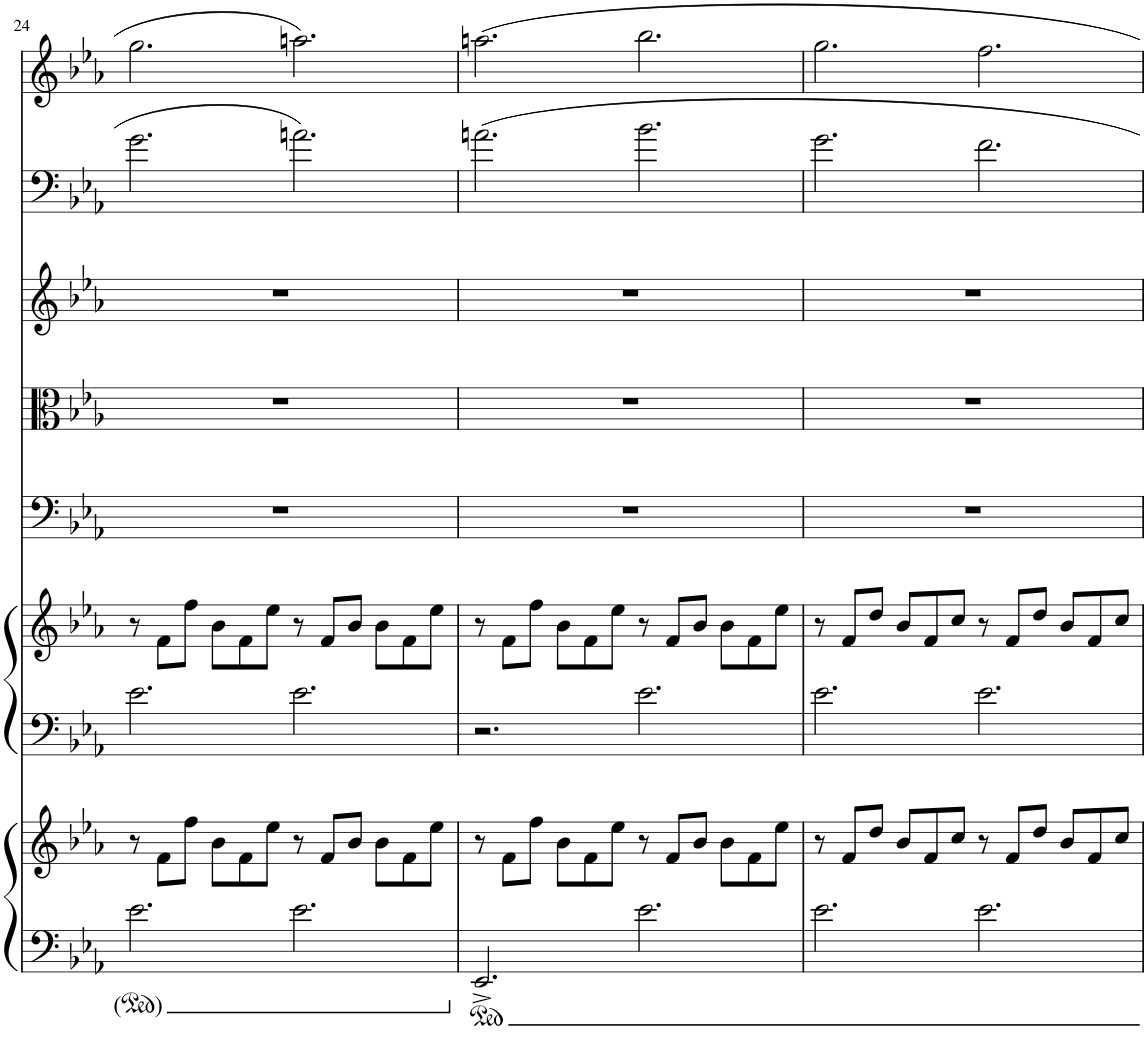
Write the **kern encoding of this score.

**kern	**kern	**kern	**kern	**kern	**kern	**kern	**kern	**kern
*part7	*part7	*part6	*part6	*part5	*part4	*part3	*part2	*part1
*staff9	*staff8	*staff7	*staff6	*staff5	*staff4	*staff3	*staff2	*staff1
*I"Piano	*	*I"Harp	*	*I"Violoncello	*I"Viola	*I"Women	*I"Bassoon	*I"Oboe
*I'Pno	*	*I'Hp	*	*I'Vc	*I'Vla	*	*I'Bsn	*I'Ob
!!LO:PB:g=z
*clefF4	*clefG2	*clefF4	*clefG2	*clefF4	*clefC3	*clefG2	*clefF4	*clefG2
*k[b-e-a-]	*k[b-e-a-]	*k[b-e-a-]	*k[b-e-a-]	*k[b-e-a-]	*k[b-e-a-]	*k[b-e-a-]	*k[b-e-a-]	*k[b-e-a-]
*M12/8	*M12/8	*M12/8	*M12/8	*M12/8	*M12/8	*M12/8	*M12/8	*M12/8
=24	=24	=24	=24	=24	=24	=24	=24	=24
2.e-\	8r	2.e-\	8r	1.r	1.r	1.r	2.g\	2.gg\
.	8f\L	.	8f\L	.	.	.	.	.
.	8ff\J	.	8ff\J	.	.	.	.	.
.	8b-\L	.	8b-\L	.	.	.	.	.
.	8f\	.	8f\	.	.	.	.	.
.	8ee-\J	.	8ee-\J	.	.	.	.	.
2.e-\	8r	2.e-\	8r	.	.	.	2.an\	2.aan\
.	8f/L	.	8f/L	.	.	.	.	.
.	8b-/J	.	8b-/J	.	.	.	.	.
.	8b-\L	.	8b-\L	.	.	.	.	.
.	8f\	.	8f\	.	.	.	.	.
.	8ee-\J	.	8ee-\J	.	.	.	.	.
=25	=25	=25	=25	=25	=25	=25	=25	=25
2.EE-^/	8r	2.r	8r	1.r	1.r	1.r	2.an\	2.aan\
.	8f\L	.	8f\L	.	.	.	.	.
.	8ff\J	.	8ff\J	.	.	.	.	.
.	8b-\L	.	8b-\L	.	.	.	.	.
.	8f\	.	8f\	.	.	.	.	.
.	8ee-\J	.	8ee-\J	.	.	.	.	.
2.e-\	8r	2.e-\	8r	.	.	.	2.b-\	2.bb-\
.	8f/L	.	8f/L	.	.	.	.	.
.	8b-/J	.	8b-/J	.	.	.	.	.
.	8b-\L	.	8b-\L	.	.	.	.	.
.	8f\	.	8f\	.	.	.	.	.
.	8ee-\J	.	8ee-\J	.	.	.	.	.
=26	=26	=26	=26	=26	=26	=26	=26	=26
2.e-\	8r	2.e-\	8r	1.r	1.r	1.r	2.g\	2.gg\
.	8f/L	.	8f/L	.	.	.	.	.
.	8dd/J	.	8dd/J	.	.	.	.	.
.	8b-/L	.	8b-/L	.	.	.	.	.
.	8f/	.	8f/	.	.	.	.	.
.	8cc/J	.	8cc/J	.	.	.	.	.
2.e-\	8r	2.e-\	8r	.	.	.	2.f\	2.ff\
.	8f/L	.	8f/L	.	.	.	.	.
.	8dd/J	.	8dd/J	.	.	.	.	.
.	8b-/L	.	8b-/L	.	.	.	.	.
.	8f/	.	8f/	.	.	.	.	.
.	8cc/J	.	8cc/J	.	.	.	.	.
=	=	=	=	=	=	=	=	=
*-	*-	*-	*-	*-	*-	*-	*-	*-
